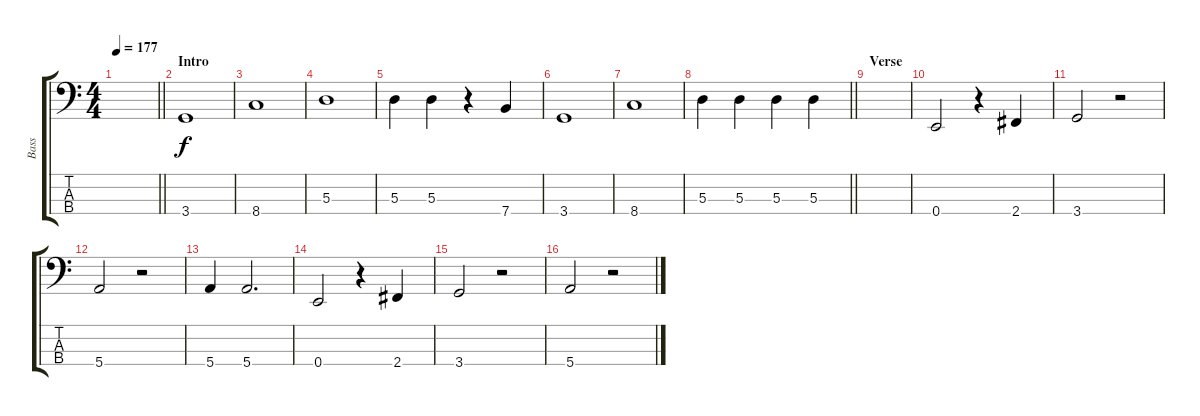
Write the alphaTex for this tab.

\track ("Bass" "Bass") {instrument electricbassfinger}
\staff {score tabs}
\tuning (G2 D2 A1 E1) {hide}
\ts (4 4)
\tempo 177
\clef f4
\barLineRight lightlight
\ks c
|
\section ("" "Intro")
3.4.1 |
8.4.1 |
5.3.1 |
5.3.4 5.3.4 r.4 7.4.4 |
3.4.1 |
8.4.1 |
\barLineRight lightlight
5.3.4 5.3.4 5.3.4 5.3.4 |
\section ("" "Verse")
|
0.4.2 r.4 2.4.4 |
3.4.2 r.2 |
5.4.2 r.2 |
5.4.4 5.4.2{d} |
0.4.2 r.4 2.4.4 |
3.4.2 r.2 |
5.4.2 r.2
